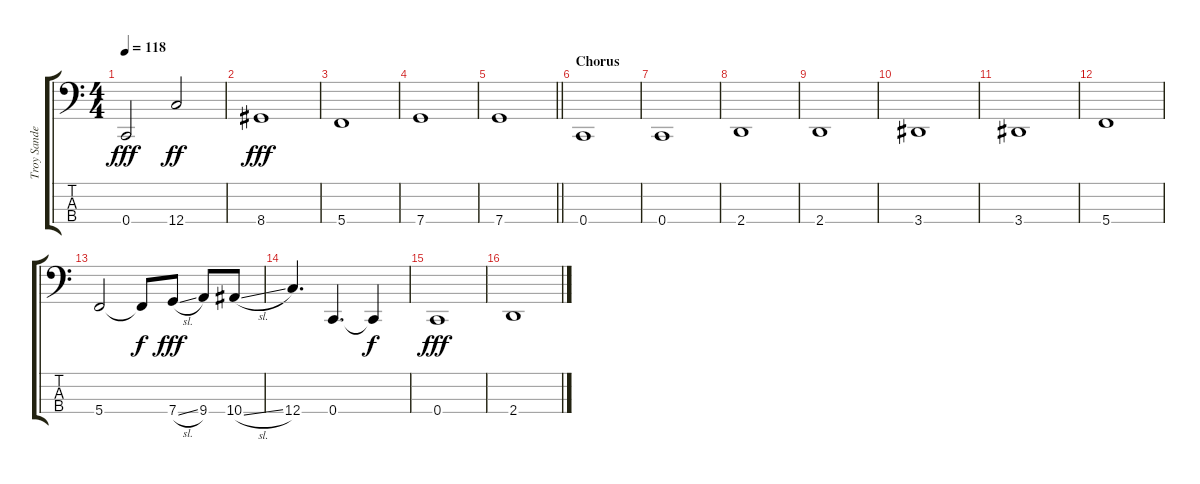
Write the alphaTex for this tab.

\track ("Troy Sanders - Bass" "Troy Sande") {instrument electricbassfinger}
\staff {score tabs}
\tuning (F2 C2 G1 C1) {hide}
\ts (4 4)
\tempo 118
\clef f4
\ks c
0.4.2{dy fff} 12.4.2{dy ff} |
8.4.1{dy fff} |
5.4.1 |
7.4.1 |
\barLineRight lightlight
7.4.1 |
\section ("" "Chorus")
0.4.1 |
0.4.1 |
2.4.1 |
2.4.1 |
3.4.1 |
3.4.1 |
5.4.1 |
5.4.2 5.4{t}.8{dy f} 7.4{sl}.8{dy fff} 9.4.8 10.4{sl}.8 |
12.4.4{d} 0.4.4{d} 0.4{t}.4{dy f} |
0.4.1{dy fff} |
2.4.1
